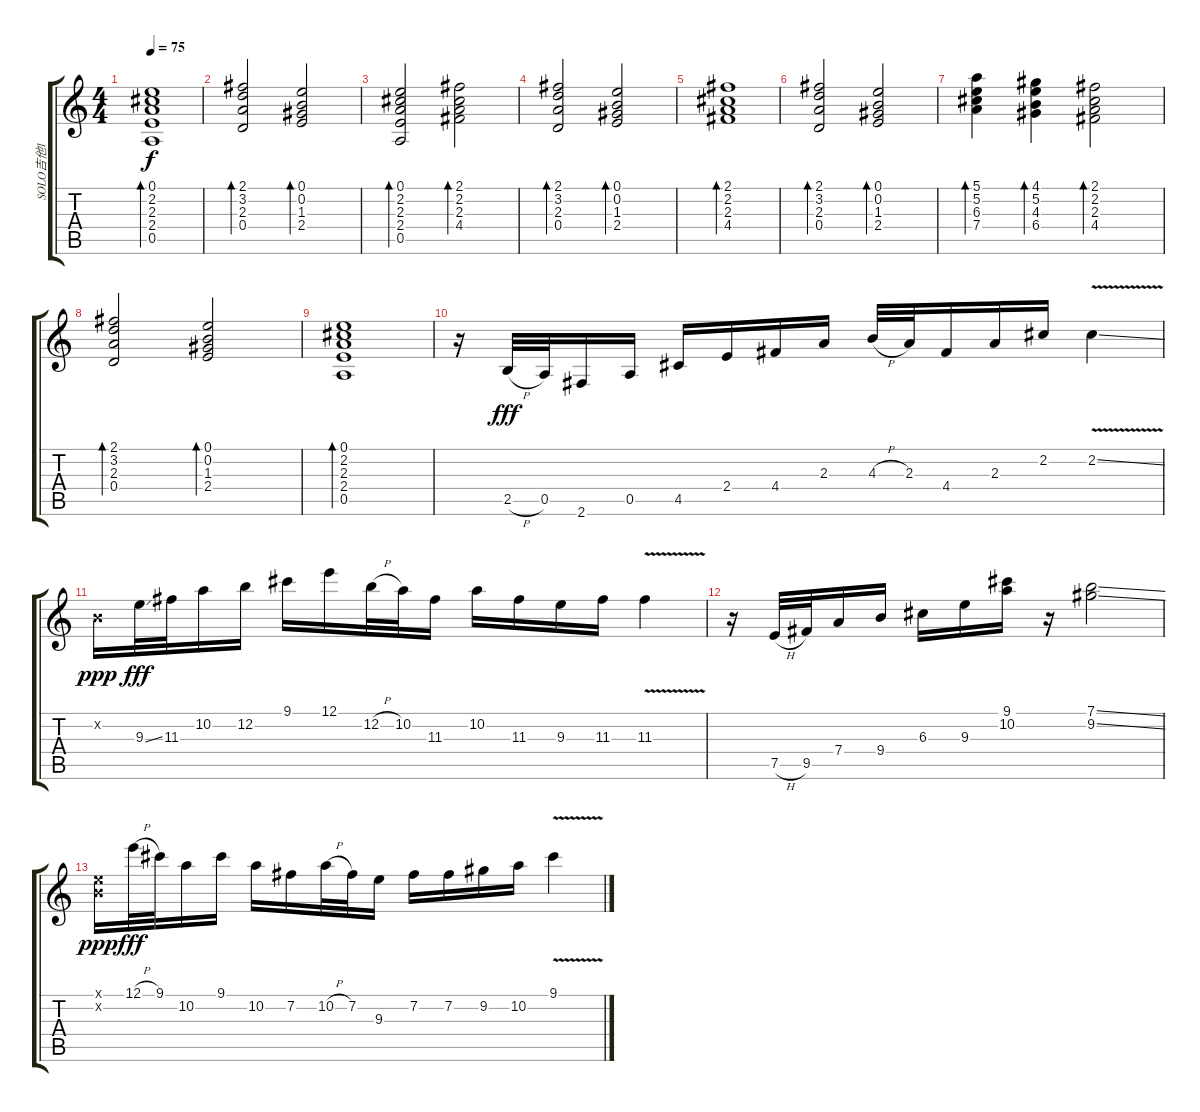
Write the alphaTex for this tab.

\track ("SOLO吉他1" "SOLO吉他1") {instrument electricguitarclean}
\staff {score tabs}
\tuning (E4 B3 G3 D3 A2 E2) {hide}
\ts (4 4)
\tempo 75
\clef g2
\ks c
(0.1 2.2 2.3 2.4 0.5).1{bd 120 dy f} |
(2.1 3.2 2.3 0.4).2{bd 120} (0.1 0.2 1.3 2.4).2{bd 120} |
(0.1 2.2 2.3 2.4 0.5).2{bd 120} (2.1 2.2 2.3 4.4).2{bd 120} |
(2.1 3.2 2.3 0.4).2{bd 120} (0.1 0.2 1.3 2.4).2{bd 120} |
(2.1 2.2 2.3 4.4).1{bd 120} |
(2.1 3.2 2.3 0.4).2{bd 120} (0.1 0.2 1.3 2.4).2{bd 120} |
(5.1 5.2 6.3 7.4).4{bd 120} (4.1 5.2 4.3 6.4).4{bd 120} (2.1 2.2 2.3 4.4).2{bd 120} |
(2.1 3.2 2.3 0.4).2{bd 120} (0.1 0.2 1.3 2.4).2{bd 120} |
(0.1 2.2 2.3 2.4 0.5).1{bd 120} |
r.16 2.5{h}.32{dy fff volume 16 instrument acousticguitarsteel} 0.5.32 2.6.16 0.5.16 4.5.16 2.4.16 4.4.16 2.3.16 4.3{h}.32 2.3.32 4.4.16 2.3.16 2.2.16 2.2{v ss}.4 |
0.2{x}.16{dy ppp} 9.3{ss}.32{dy fff} 11.3.32 10.2.16 12.2.16 9.1.16 12.1.16 12.2{h}.32 10.2.32 11.3.16 10.2.16 11.3.16 9.3.16 11.3.16 11.3{v}.4 |
r.16 7.5{h}.32 9.5.32 7.4.16 9.4.16 6.3.16 9.3.16 (9.1 10.2).16 r.16 (7.1{ss} 9.2{ss}).2 |
(0.1{x} 0.2{x}).16{dy ppp} 12.1{h}.32{dy fff} 9.1.32 10.2.16 9.1.16 10.2.16 7.2.16 10.2{h}.32 7.2.32 9.3.16 7.2.16 7.2.16 9.2.16 10.2.16 9.1{v}.4
